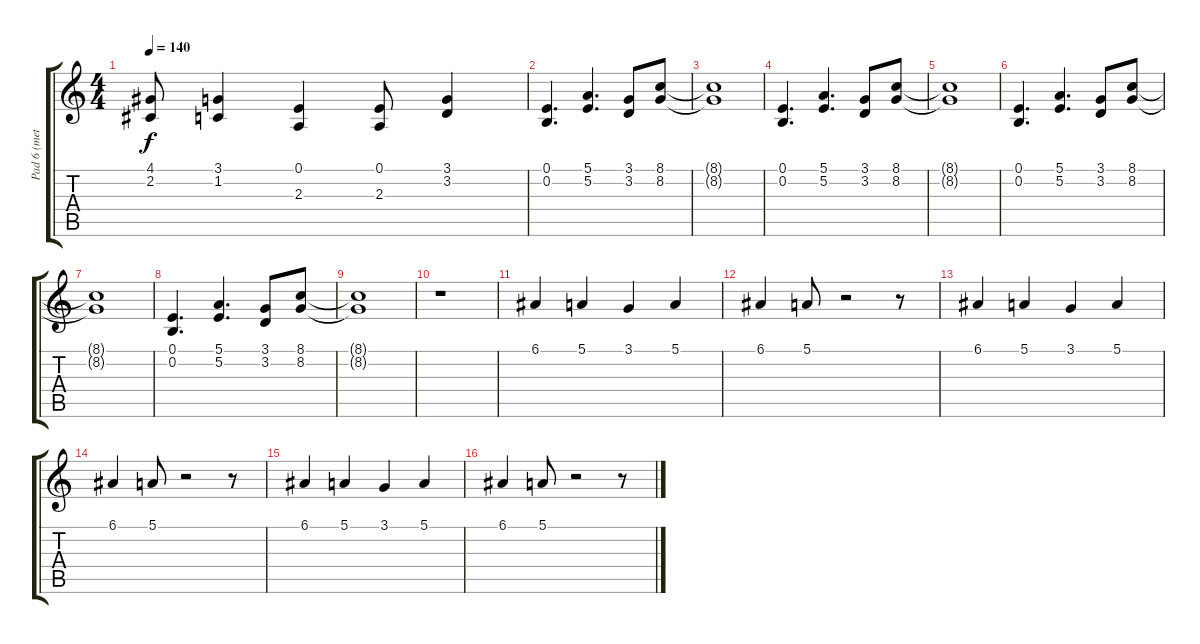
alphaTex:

\track ("Pad 6 (metallic)" "Pad 6 (met") {instrument pad6metallic}
\staff {score tabs}
\tuning (E4 B3 G3 D3 A2 E2) {hide}
\ts (4 4)
\tempo 140
\clef g2
\ks c
(4.1{t} 2.2{t}).8{dy f} (3.1 1.2).4 (0.1 2.3).4 (0.1 2.3).8 (3.1 3.2).4 |
(0.1 0.2).4{d} (5.1 5.2).4{d} (3.1 3.2).8 (8.1 8.2).8 |
(8.1{t} 8.2{t}).1 |
(0.1 0.2).4{d} (5.1 5.2).4{d} (3.1 3.2).8 (8.1 8.2).8 |
(8.1{t} 8.2{t}).1 |
(0.1 0.2).4{d} (5.1 5.2).4{d} (3.1 3.2).8 (8.1 8.2).8 |
(8.1{t} 8.2{t}).1 |
(0.1 0.2).4{d} (5.1 5.2).4{d} (3.1 3.2).8 (8.1 8.2).8 |
(8.1{t} 8.2{t}).1 |
r.1 |
6.1.4 5.1.4 3.1.4 5.1.4 |
6.1.4 5.1.8 r.2 r.8 |
6.1.4 5.1.4 3.1.4 5.1.4 |
6.1.4 5.1.8 r.2 r.8 |
6.1.4 5.1.4 3.1.4 5.1.4 |
6.1.4 5.1.8 r.2 r.8
